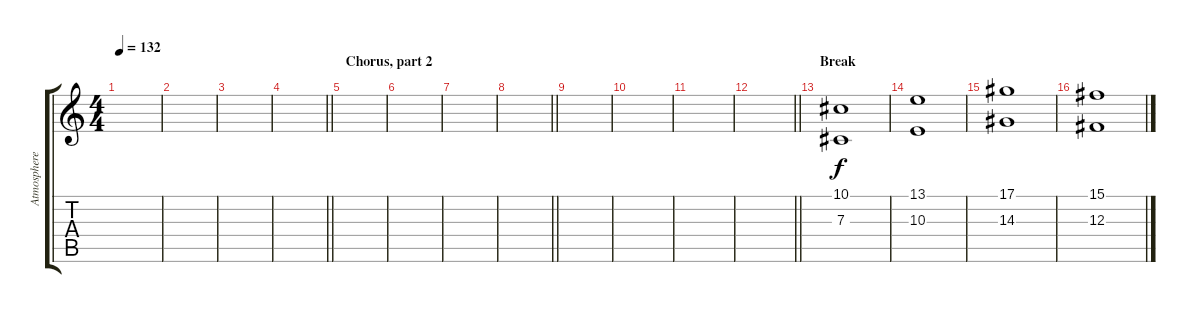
\track ("Atmosphere" "Atmosphere") {instrument stringensemble1}
\staff {score tabs}
\tuning (Eb4 Bb3 Gb3 Db3 Ab2 Db2) {hide}
\ts (4 4)
\tempo 132
\clef g2
\ks c
|
|
|
\barLineRight lightlight
|
\section ("" "Chorus, part 2")
|
|
|
\barLineRight lightlight
|
|
|
|
\barLineRight lightlight
|
\section ("" "Break")
(10.1 7.3).1 |
(13.1 10.3).1 |
(17.1 14.3).1 |
(15.1 12.3).1
